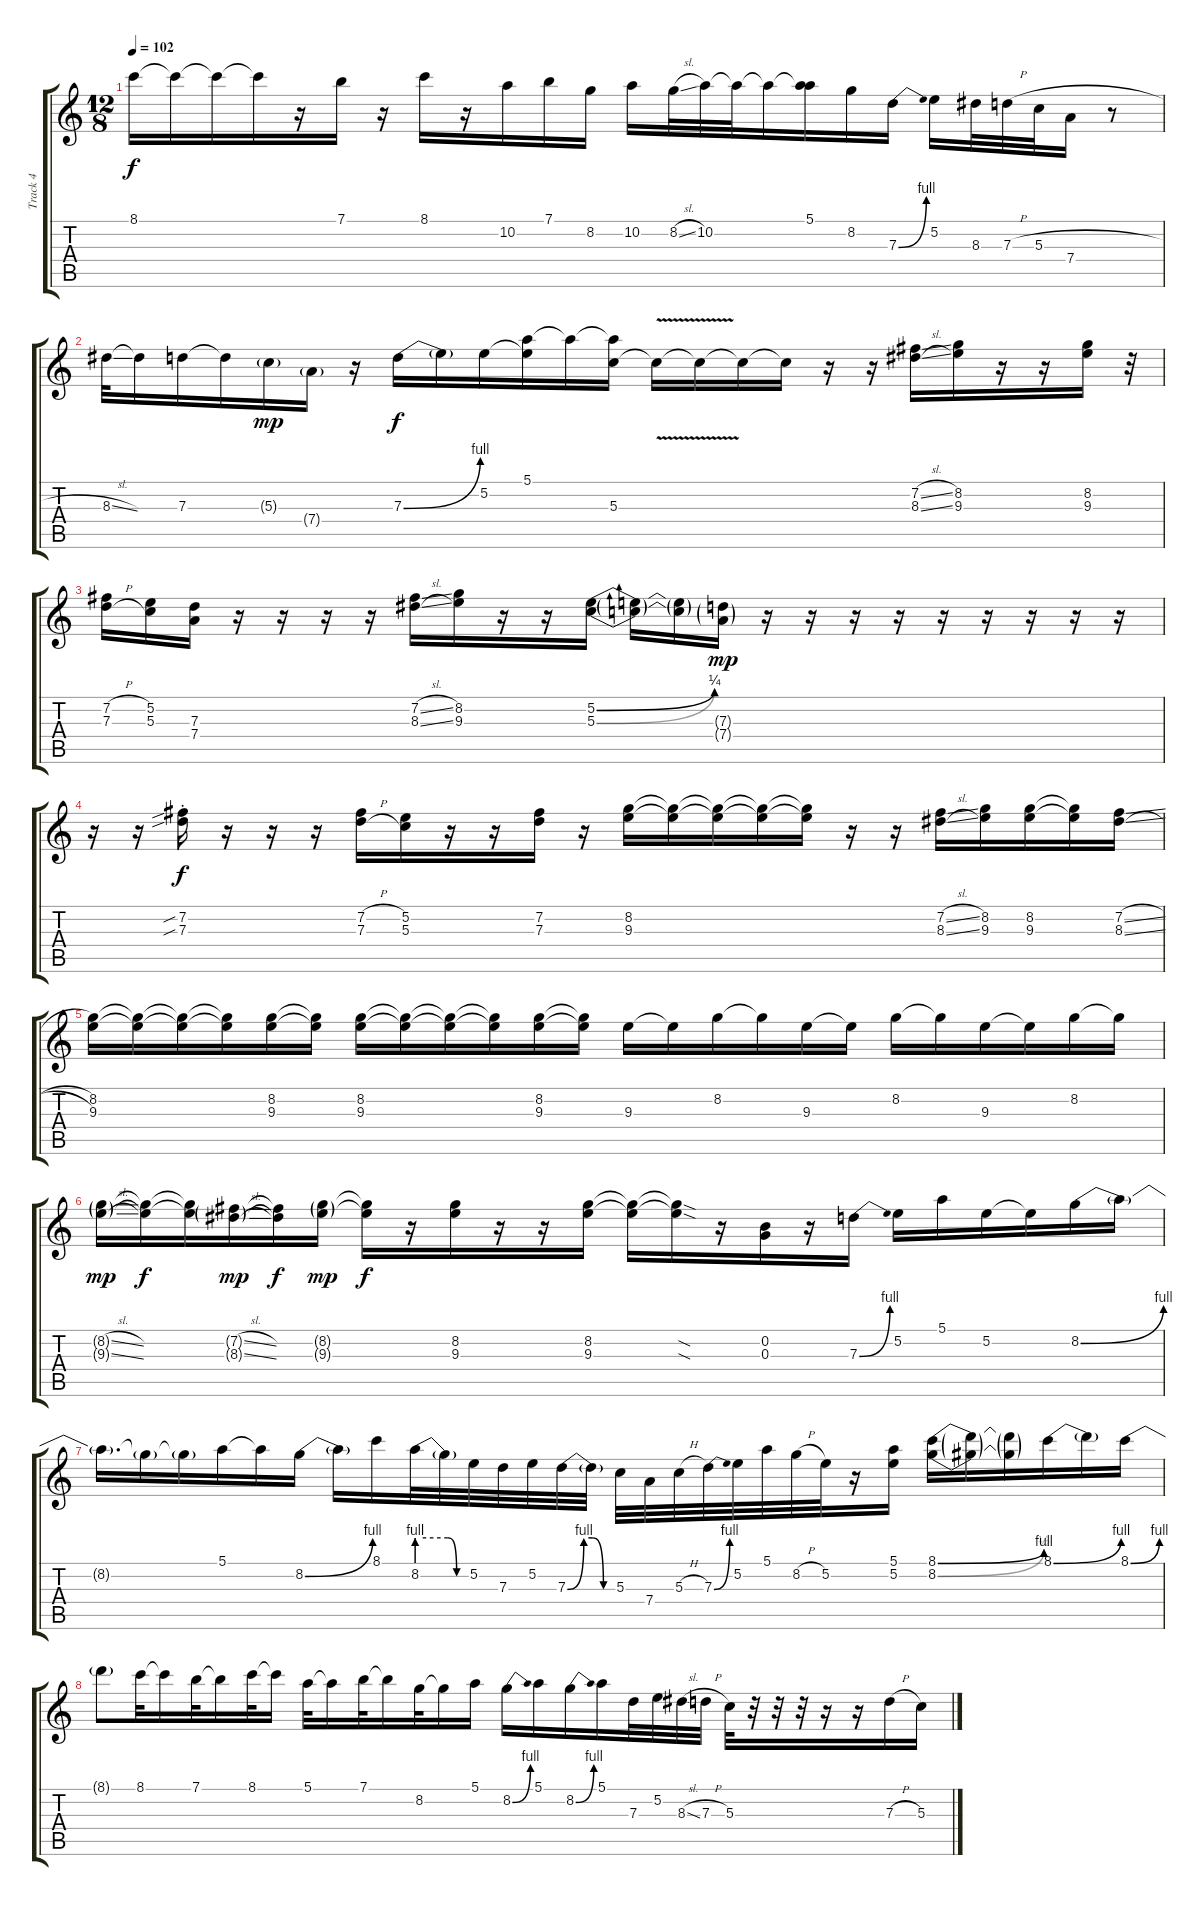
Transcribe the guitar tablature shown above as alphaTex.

\track ("Track 4" "Track 4") {instrument overdrivenguitar}
\staff {score tabs}
\tuning (E4 B3 G3 D3 A2 E2) {hide}
\ts (12 8)
\tempo 102
\clef g2
\ks c
8.1{t}.16{dy f} 8.1{t}.16 8.1{t}.16 8.1{t}.16 r.16 7.1.16 r.16 8.1.16 r.16 10.2.16 7.1.16 8.2.16 10.2.16 8.2{sl}.32 10.2.32 10.2{t}.32 10.2{t}.16 (5.1 10.2{t}).16 8.2.16 7.3{be (bend 0 0 60 4)}.16 5.2.16 8.3.32 7.3{h}.32 5.3{h}.32 7.4.16 r.8 |
8.3{sl}.32 8.3{t}.16 7.3.16 7.3{t}.16 5.3{g}.16{dy mp} 7.4{g}.16 r.16 7.3{be (bend 0 0 60 4)}.16{dy f} 7.3{t}.16 5.2.16 (5.1 5.2{t}).16 5.1{t}.16 (5.1{t} 5.3).16 5.3{v t}.16 5.3{t}.16 5.3{t}.16 5.3{t}.16 r.16 r.16 (7.2{sl} 8.3{sl}).16 (8.2 9.3).16 r.16 r.16 (8.2 9.3).16 r.32 |
(7.2{h} 7.3{h}).16 (5.2 5.3).16 (7.3 7.4).16 r.16 r.16 r.16 r.16 (7.2{sl} 8.3{sl}).16 (8.2 9.3).16 r.16 r.16 (5.2{be (bend 0 0 60 1)} 5.3{be (bend 0 0 60 1)}).16 (5.2{t} 5.3{t}).16 (5.2{t} 5.3{t}).16 (7.3{g} 7.4{g}).16{dy mp} r.16 r.16 r.16 r.16 r.16 r.16 r.16 r.16 r.16 |
r.16 r.16 (7.2{sib st} 7.3{sib st}).16{dy f} r.16 r.16 r.16 (7.2{h} 7.3{h}).16 (5.2 5.3).16 r.16 r.16 (7.2 7.3).16 r.16 (8.2 9.3).16 (8.2{t} 9.3{t}).16 (8.2{t} 9.3{t}).16 (8.2{t} 9.3{t}).16 (8.2{t} 9.3{t}).16 r.16 r.16 (7.2{sl} 8.3{sl}).16 (8.2 9.3).16 (8.2 9.3).16 (8.2{t} 9.3{t}).16 (7.2{sl} 8.3{sl}).16 |
(8.2 9.3).16 (8.2{t} 9.3{t}).16 (8.2{t} 9.3{t}).16 (8.2{t} 9.3{t}).16 (8.2 9.3).16 (8.2{t} 9.3{t}).16 (8.2 9.3).16 (8.2{t} 9.3{t}).16 (8.2{t} 9.3{t}).16 (8.2{t} 9.3{t}).16 (8.2 9.3).16 (8.2{t} 9.3{t}).16 9.3.16 9.3{t}.16 8.2.16 8.2{t}.16 9.3.16 9.3{t}.16 8.2.16 8.2{t}.16 9.3.16 9.3{t}.16 8.2.16 8.2{t}.16 |
(8.2{sl g} 9.3{sl g}).16{dy mp} (8.2{t} 9.3{t}).16{dy f} (8.2{t} 9.3{t}).16 (7.2{sl g} 8.3{sl g}).16{dy mp} (7.2{t} 8.3{t}).16{dy f} (8.2{g} 9.3{g}).16{dy mp} (8.2{t} 9.3{t}).16{dy f} r.16 (8.2 9.3).16 r.16 r.16 (8.2 9.3).16 (8.2{t} 9.3{t}).16 (8.2{sod t} 9.3{sod t}).16 r.16 (0.2 0.3).16 r.16 7.3{be (bend 0 0 60 4)}.16 5.2.16 5.1.16 5.2.16 5.2{t}.16 8.2{be (bend 0 0 60 4)}.16 8.2{t}.16 |
8.2{t}.16{d} 8.2{t}.16 8.2{t}.16 5.1.16 5.1{t}.16 8.2{be (bend 0 0 60 4)}.16 8.2{t}.16 8.1.16 8.2{be (custom 0 4 35 4 45 0 60 0)}.32 8.2{t}.32 5.2.32 7.3.32 5.2.32 7.3{be (custom 0 0 20 4 30 4 44 0 60 0)}.32 7.3{t}.32 5.3.32 7.4.32 5.3{h}.32 7.3{be (bend 0 0 60 4)}.32 5.2.32 5.1.32 8.2{h}.32 5.2.32 r.16 (5.1 5.2).16 (8.1{be (bend 0 0 60 4)} 8.2{be (bend 0 0 60 2)}).16 (8.1{t} 8.2{t}).16 (8.1{t} 8.2{t}).16 8.1{be (bend 0 0 60 4)}.16 8.1{t}.16 8.1{be (bend 0 0 60 4)}.16 |
8.1{t}.8 8.1.32 8.1{t}.16 7.1.32 7.1{t}.16 8.1.32 8.1{t}.16 5.1.32 5.1{t}.16 7.1.32 7.1{t}.16 8.2.32 8.2{t}.16 5.1.16 8.2{be (bend 0 0 60 4)}.16 5.1.16 8.2{be (bend 0 0 60 4)}.16 5.1.16 7.3.32 5.2.32 8.3{sl}.32 7.3{h}.32 5.3.32 r.32 r.32 r.32 r.16 r.16 7.3{h}.16 5.3.16
